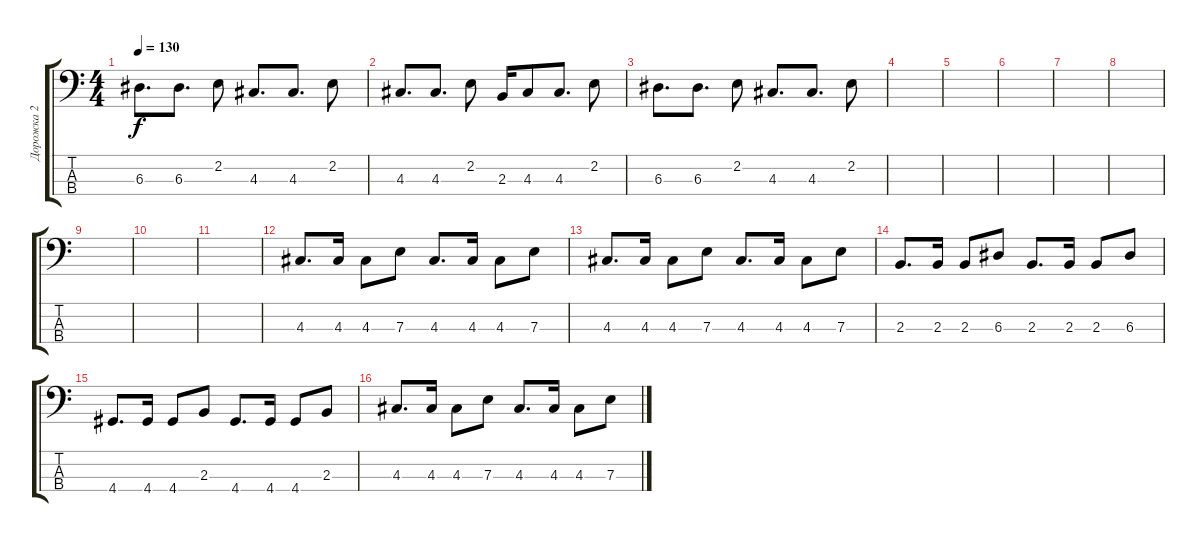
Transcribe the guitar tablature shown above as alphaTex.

\track ("Дорожка 2" "Дорожка 2") {instrument synthbass1}
\staff {score tabs}
\tuning (G2 D2 A1 E1) {hide}
\ts (4 4)
\tempo 130
\clef f4
\ks c
6.3.8{d dy f} 6.3.8{d} 2.2.8 4.3.8{d} 4.3.8{d} 2.2.8 |
4.3.8{d} 4.3.8{d} 2.2.8 2.3.16 4.3.8 4.3.8{d} 2.2.8 |
6.3.8{d} 6.3.8{d} 2.2.8 4.3.8{d} 4.3.8{d} 2.2.8 |
|
|
|
|
|
|
|
|
4.3.8{d} 4.3.16 4.3.8 7.3.8 4.3.8{d} 4.3.16 4.3.8 7.3.8 |
4.3.8{d} 4.3.16 4.3.8 7.3.8 4.3.8{d} 4.3.16 4.3.8 7.3.8 |
2.3.8{d} 2.3.16 2.3.8 6.3.8 2.3.8{d} 2.3.16 2.3.8 6.3.8 |
4.4.8{d} 4.4.16 4.4.8 2.3.8 4.4.8{d} 4.4.16 4.4.8 2.3.8 |
4.3.8{d} 4.3.16 4.3.8 7.3.8 4.3.8{d} 4.3.16 4.3.8 7.3.8
